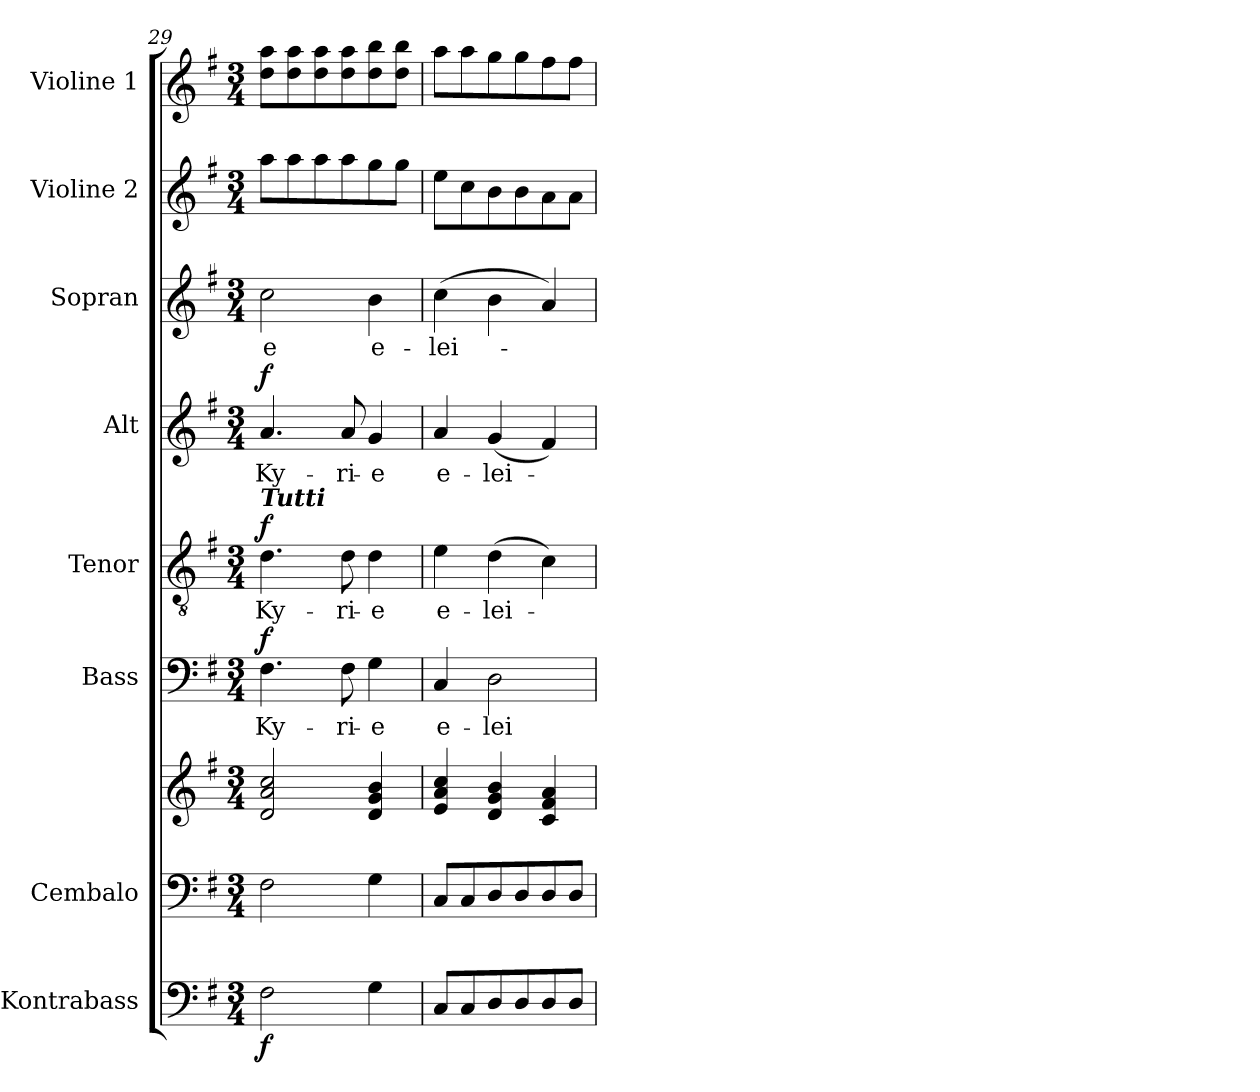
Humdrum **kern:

**kern	**dynam	**kern	**kern	**kern	**text	**dynam	**kern	**text	**dynam	**kern	**text	**dynam	**kern	**text	**kern	**kern
*part8	*part8	*part7	*part7	*part6	*part6	*part6	*part5	*part5	*part5	*part4	*part4	*part4	*part3	*part3	*part2	*part1
*staff9	*staff9	*staff8	*staff7	*staff6	*staff6	*staff6	*staff5	*staff5	*staff5	*staff4	*staff4	*staff4	*staff3	*staff3	*staff2	*staff1
*I"Kontrabass	*	*I"Cembalo	*	*I"Bass	*	*	*I"Tenor	*	*	*I"Alt	*	*	*I"Sopran	*	*I"Violine 2	*I"Violine 1
*I'Kb.	*	*I'Cemb.	*	*I'B.	*	*	*I'T.	*	*	*I'A.	*	*	*I'S.	*	*I'Vl. 2	*I'Vl. 1
*clefF4	*	*clefF4	*clefG2	*clefF4	*	*	*clefGv2	*	*	*clefG2	*	*	*clefG2	*	*clefG2	*clefG2
*ITrd7c12	*	*	*	*	*	*	*	*	*	*	*	*	*	*	*	*
*k[f#]	*	*k[f#]	*k[f#]	*k[f#]	*	*	*k[f#]	*	*	*k[f#]	*	*	*k[f#]	*	*k[f#]	*k[f#]
*G:	*	*G:	*G:	*G:	*	*	*G:	*	*	*G:	*	*	*G:	*	*G:	*G:
*M3/4	*	*M3/4	*M3/4	*M3/4	*	*	*M3/4	*	*	*M3/4	*	*	*M3/4	*	*M3/4	*M3/4
=29	=29	=29	=29	=29	=29	=29	=29	=29	=29	=29	=29	=29	=29	=29	=29	=29
!	!	!	!	!	!	!	!LO:TX:a:Bi:t=Tutti	!	!	!	!	!	!	!	!	!
!	!LO:DY:b	!	!	!	!LO:LY:b	!LO:DY:a	!	!LO:LY:b	!LO:DY:a	!	!LO:LY:b	!LO:DY:a	!	!LO:LY:b	!	!
2FF#\	f	2F#\	2d/ 2a/ 2cc/	4.F#\	Ky-	f	4.d\	Ky-	f	4.a/	Ky-	f	2cc\	-e	8aa\L	8dd\ 8aa\L
.	.	.	.	.	.	.	.	.	.	.	.	.	.	.	8aa\	8dd\ 8aa\
.	.	.	.	.	.	.	.	.	.	.	.	.	.	.	8aa\	8dd\ 8aa\
!	!	!	!	!	!LO:LY:b	!	!	!LO:LY:b	!	!	!LO:LY:b	!	!	!	!	!
.	.	.	.	8F#\	-ri-	.	8d\	-ri-	.	8a/	-ri-	.	.	.	8aa\	8dd\ 8aa\
!	!	!	!	!	!LO:LY:b	!	!	!LO:LY:b	!	!	!LO:LY:b	!	!	!LO:LY:b	!	!
4GG\	.	4G\	4d/ 4g/ 4b/	4G\	-e	.	4d\	-e	.	4g/	-e	.	4b\	e-	8gg\	8dd\ 8bb\
.	.	.	.	.	.	.	.	.	.	.	.	.	.	.	8gg\J	8dd\ 8bb\J
!!LO:PB:g=z
=30	=30	=30	=30	=30	=30	=30	=30	=30	=30	=30	=30	=30	=30	=30	=30	=30
!	!	!	!	!	!LO:LY:b	!	!	!LO:LY:b	!	!	!LO:LY:b	!	!	!LO:LY:b	!	!
8CC/L	.	8C/L	4e/ 4a/ 4cc/	4C/	e-	.	4e\	e-	.	4a/	e-	.	(>4cc\	-lei-	8ee\L	8aa\L
8CC/	.	8C/	.	.	.	.	.	.	.	.	.	.	.	.	8cc\	8aa\
!	!	!	!	!	!LO:LY:b	!	!	!LO:LY:b	!	!	!LO:LY:b	!	!	!	!	!
8DD/	.	8D/	4d/ 4g/ 4b/	2D\	-lei-	.	(>4d\	-lei-	.	(<4g/	-lei-	.	4b\	.	8b\	8gg\
8DD/	.	8D/	.	.	.	.	.	.	.	.	.	.	.	.	8b\	8gg\
8DD/	.	8D/	4c/ 4f#/ 4a/	.	.	.	4c\)	.	.	4f#/)	.	.	4a/)	.	8a\	8ff#\
8DD/J	.	8D/J	.	.	.	.	.	.	.	.	.	.	.	.	8a\J	8ff#\J
=	=	=	=	=	=	=	=	=	=	=	=	=	=	=	=	=
*-	*-	*-	*-	*-	*-	*-	*-	*-	*-	*-	*-	*-	*-	*-	*-	*-
